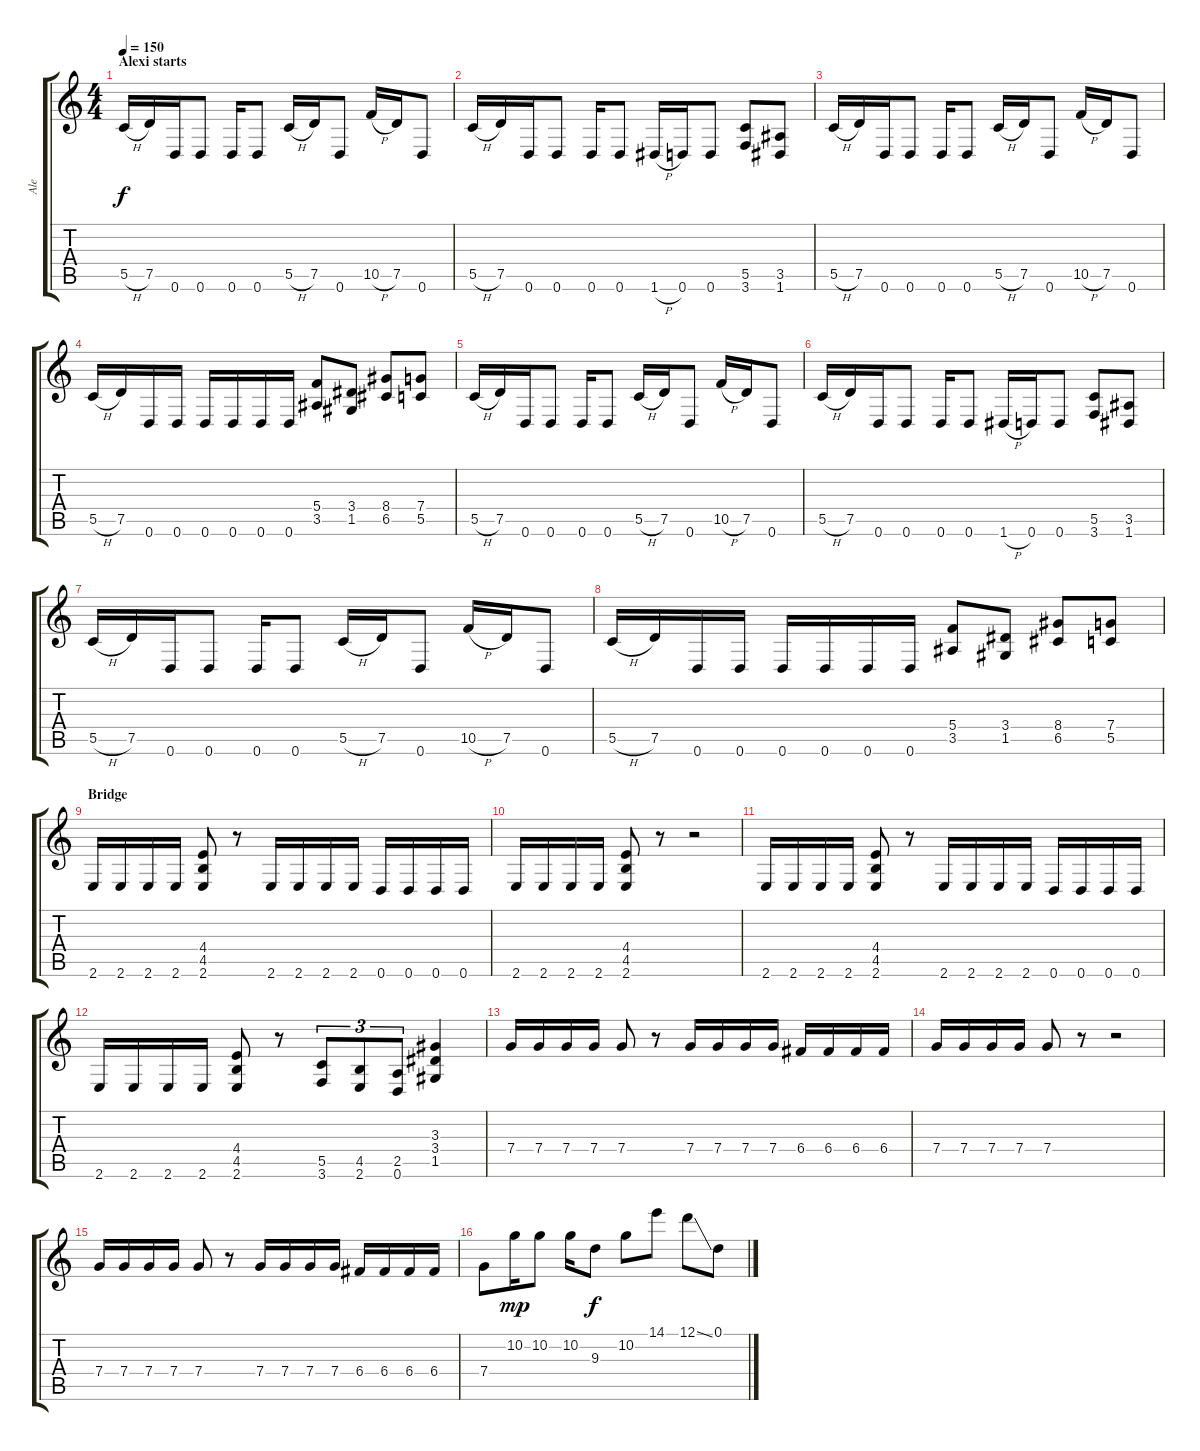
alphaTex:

\track ("Ale" "Ale") {instrument distortionguitar}
\staff {score tabs}
\tuning (D4 A3 F3 C3 G2 D2) {hide}
\ts (4 4)
\section ("" "Alexi starts")
\tempo 150
\clef g2
\ks c
5.5{h}.16{dy f} 7.5.16 0.6.16 0.6.8 0.6.16 0.6.8 5.5{h}.16 7.5.16 0.6.8 10.5{h}.16 7.5.16 0.6.8 |
5.5{h}.16 7.5.16 0.6.16 0.6.8 0.6.16 0.6.8 1.6{h}.16 0.6.16 0.6.8 (5.5 3.6).8 (3.5 1.6).8 |
5.5{h}.16 7.5.16 0.6.16 0.6.8 0.6.16 0.6.8 5.5{h}.16 7.5.16 0.6.8 10.5{h}.16 7.5.16 0.6.8 |
5.5{h}.16 7.5.16 0.6.16 0.6.16 0.6.16 0.6.16 0.6.16 0.6.16 (5.4 3.5).8 (3.4 1.5).8 (8.4 6.5).8 (7.4 5.5).8 |
5.5{h}.16 7.5.16 0.6.16 0.6.8 0.6.16 0.6.8 5.5{h}.16 7.5.16 0.6.8 10.5{h}.16 7.5.16 0.6.8 |
5.5{h}.16 7.5.16 0.6.16 0.6.8 0.6.16 0.6.8 1.6{h}.16 0.6.16 0.6.8 (5.5 3.6).8 (3.5 1.6).8 |
5.5{h}.16 7.5.16 0.6.16 0.6.8 0.6.16 0.6.8 5.5{h}.16 7.5.16 0.6.8 10.5{h}.16 7.5.16 0.6.8 |
5.5{h}.16 7.5.16 0.6.16 0.6.16 0.6.16 0.6.16 0.6.16 0.6.16 (5.4 3.5).8 (3.4 1.5).8 (8.4 6.5).8 (7.4 5.5).8 |
\section ("" "Bridge")
2.6.16 2.6.16 2.6.16 2.6.16 (4.4 4.5 2.6).8 r.8 2.6.16 2.6.16 2.6.16 2.6.16 0.6.16 0.6.16 0.6.16 0.6.16 |
2.6.16 2.6.16 2.6.16 2.6.16 (4.4 4.5 2.6).8 r.8 r.2 |
2.6.16 2.6.16 2.6.16 2.6.16 (4.4 4.5 2.6).8 r.8 2.6.16 2.6.16 2.6.16 2.6.16 0.6.16 0.6.16 0.6.16 0.6.16 |
2.6.16 2.6.16 2.6.16 2.6.16 (4.4 4.5 2.6).8 r.8 (5.5 3.6).8{tu (3 2)} (4.5 2.6).8{tu (3 2)} (2.5 0.6).8{tu (3 2)} (3.3 3.4 1.5).4 |
7.4.16 7.4.16 7.4.16 7.4.16 7.4.8 r.8 7.4.16 7.4.16 7.4.16 7.4.16 6.4.16 6.4.16 6.4.16 6.4.16 |
7.4.16 7.4.16 7.4.16 7.4.16 7.4.8 r.8 r.2 |
7.4.16 7.4.16 7.4.16 7.4.16 7.4.8 r.8 7.4.16 7.4.16 7.4.16 7.4.16 6.4.16 6.4.16 6.4.16 6.4.16 |
7.4.8 10.2.16{dy mp} 10.2.8 10.2.16 9.3.8{dy f} 10.2.8 14.1.8 12.1{ss}.8 0.1.8{volume 0}
